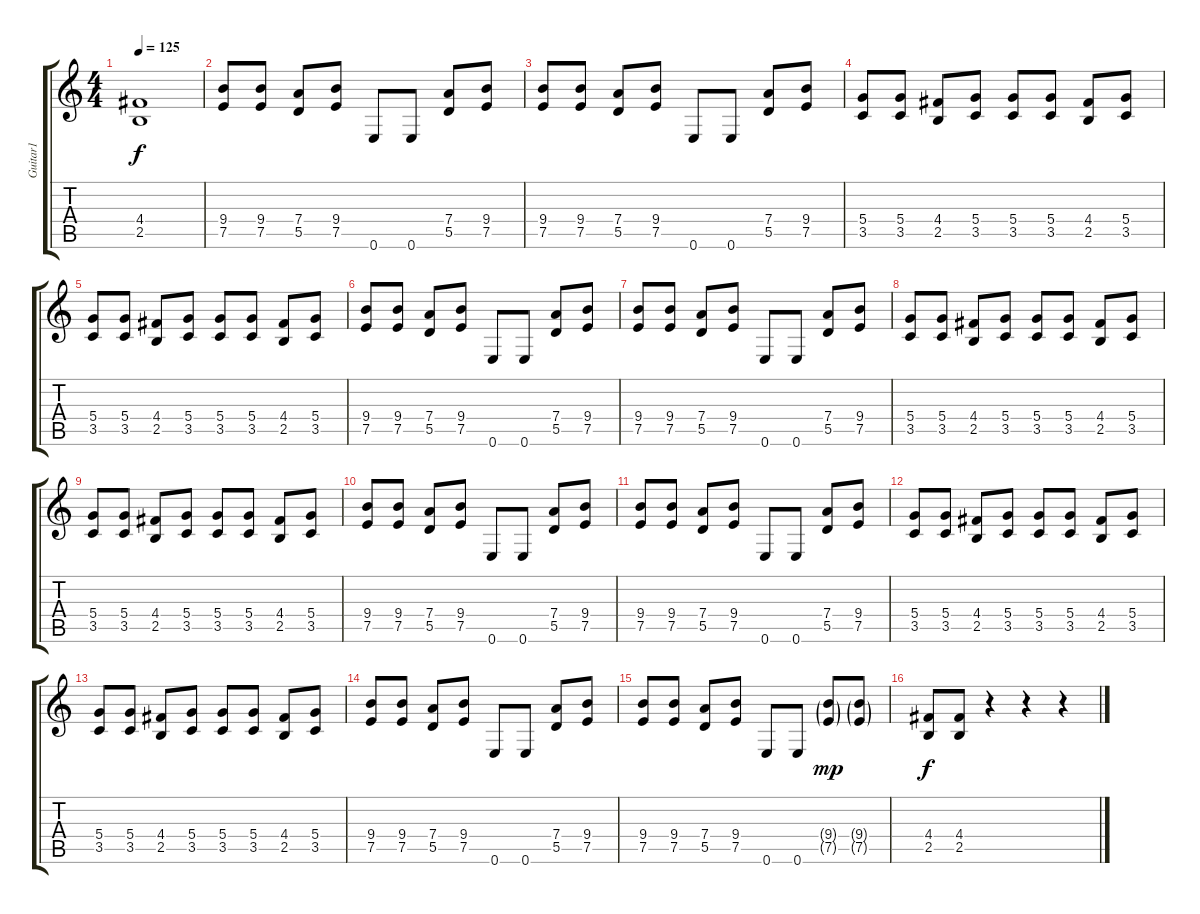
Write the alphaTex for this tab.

\track ("Guitar1" "Guitar1") {instrument distortionguitar}
\staff {score tabs}
\tuning (E4 B3 G3 D3 A2 E2) {hide}
\ts (4 4)
\tempo 125
\clef g2
\ks c
(4.4{t} 2.5{t}).1{dy f} |
(9.4 7.5).8 (9.4 7.5).8 (7.4 5.5).8 (9.4 7.5).8 0.6.8 0.6.8 (7.4 5.5).8 (9.4 7.5).8 |
(9.4 7.5).8 (9.4 7.5).8 (7.4 5.5).8 (9.4 7.5).8 0.6.8 0.6.8 (7.4 5.5).8 (9.4 7.5).8 |
(5.4 3.5).8 (5.4 3.5).8 (4.4 2.5).8 (5.4 3.5).8 (5.4 3.5).8 (5.4 3.5).8 (4.4 2.5).8 (5.4 3.5).8 |
(5.4 3.5).8 (5.4 3.5).8 (4.4 2.5).8 (5.4 3.5).8 (5.4 3.5).8 (5.4 3.5).8 (4.4 2.5).8 (5.4 3.5).8 |
(9.4 7.5).8 (9.4 7.5).8 (7.4 5.5).8 (9.4 7.5).8 0.6.8 0.6.8 (7.4 5.5).8 (9.4 7.5).8 |
(9.4 7.5).8 (9.4 7.5).8 (7.4 5.5).8 (9.4 7.5).8 0.6.8 0.6.8 (7.4 5.5).8 (9.4 7.5).8 |
(5.4 3.5).8 (5.4 3.5).8 (4.4 2.5).8 (5.4 3.5).8 (5.4 3.5).8 (5.4 3.5).8 (4.4 2.5).8 (5.4 3.5).8 |
(5.4 3.5).8 (5.4 3.5).8 (4.4 2.5).8 (5.4 3.5).8 (5.4 3.5).8 (5.4 3.5).8 (4.4 2.5).8 (5.4 3.5).8 |
(9.4 7.5).8 (9.4 7.5).8 (7.4 5.5).8 (9.4 7.5).8 0.6.8 0.6.8 (7.4 5.5).8 (9.4 7.5).8 |
(9.4 7.5).8 (9.4 7.5).8 (7.4 5.5).8 (9.4 7.5).8 0.6.8 0.6.8 (7.4 5.5).8 (9.4 7.5).8 |
(5.4 3.5).8 (5.4 3.5).8 (4.4 2.5).8 (5.4 3.5).8 (5.4 3.5).8 (5.4 3.5).8 (4.4 2.5).8 (5.4 3.5).8 |
(5.4 3.5).8 (5.4 3.5).8 (4.4 2.5).8 (5.4 3.5).8 (5.4 3.5).8 (5.4 3.5).8 (4.4 2.5).8 (5.4 3.5).8 |
(9.4 7.5).8 (9.4 7.5).8 (7.4 5.5).8 (9.4 7.5).8 0.6.8 0.6.8 (7.4 5.5).8 (9.4 7.5).8 |
(9.4 7.5).8 (9.4 7.5).8 (7.4 5.5).8 (9.4 7.5).8 0.6.8 0.6.8 (9.4{g} 7.5{g}).8{dy mp} (9.4{g} 7.5{g}).8 |
(4.4 2.5).8{dy f} (4.4 2.5).8 r.4 r.4 r.4
